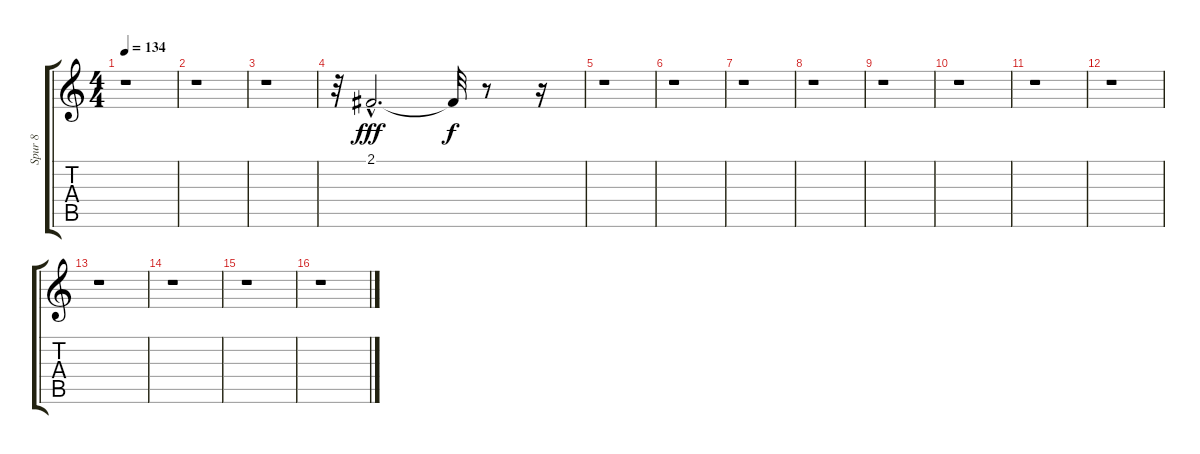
\track ("Spur 8" "Spur 8") {instrument englishhorn}
\staff {score tabs}
\tuning (E4 B3 G3 D3 A2 E2) {hide}
\ts (4 4)
\tempo 134
\clef g2
\ks c
r.1{dy fff} |
r.1 |
r.1 |
r.32 2.1{hac}.2{d} 2.1{t}.32{dy f} r.8 r.16 |
r.1 |
r.1 |
r.1 |
r.1 |
r.1 |
r.1 |
r.1 |
r.1 |
r.1 |
r.1 |
r.1 |
r.1
